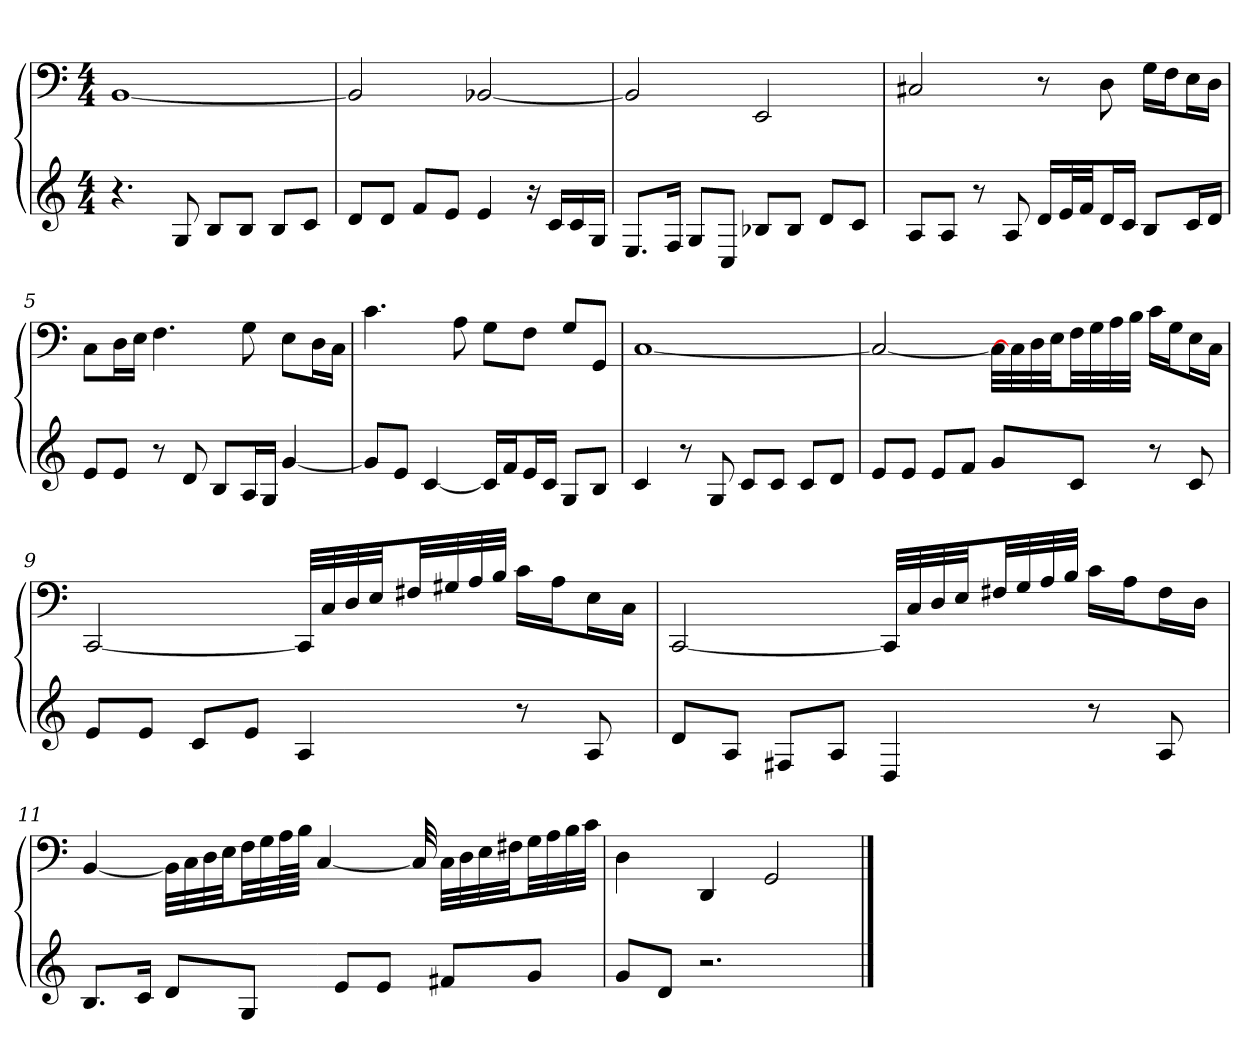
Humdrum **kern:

**kern	**kern
*part1	*part1
*staff2	*staff1
*k[]	*k[]
*C:	*C:
*M4/4	*M4/4
=1	=1
4.r	[1BB
8G	.
8BL	.
8BJ	.
8BL	.
8cJ	.
=2	=2
8dL	2BB]
8dJ	.
8fL	.
8eJ	.
4e	[2BB-X
16r	.
16cLL	.
16c	.
16GJJ	.
=3	=3
8.EL	2BB-]
16FJk	.
8GL	.
8CJ	.
8B-XL	2EE
8B-J	.
8dL	.
8cJ	.
=4	=4
8AL	2C#X
8AJ	.
8r	.
8A	.
16dLL	8r
32eL	.
32fJJ	.
16dL	8D
16cJJ	.
8BL	16GLL
.	16FJ
16cL	16EL
16dJJ	16DJJ
=5	=5
8eL	8CL
8eJ	16DL
.	16EJJ
8r	4.F
8d	.
8BL	.
16AL	8G
16GJJ	.
[4g	8EL
.	16DL
.	16CJJ
=6	=6
8gL]	4.c
8eJ	.
[4c	.
.	8A
16cLL]	8GL
16fJ	.
16eL	8FJ
16cJJ	.
8GL	8GL
8BJ	8GGJ
=7	=7
4c	[1C
8r	.
8G	.
8cL	.
8cJ	.
8cL	.
8dJ	.
=8	=8
8eL	2C_
8eJ	.
8eL	.
8fJ	.
8gL	32CLLL]
.	32C]
.	32D
.	32EJJ
8cJ	32FLL
.	32G
.	32A
.	32BJJJ
8r	16cLL
.	16GJ
8c	16EL
.	16CJJ
=9	=9
8eL	[2CC
8eJ	.
8cL	.
8eJ	.
4A	32CCLLL]
.	32C
.	32D
.	32EJJ
.	32F#XLL
.	32G#X
.	32A
.	32BJJJ
8r	16cLL
.	16AJ
8A	16EL
.	16CJJ
=10	=10
8dL	[2CC
8AJ	.
8F#XL	.
8AJ	.
4D	32CCLLL]
.	32C
.	32D
.	32EJJ
.	32F#XLL
.	32G
.	32A
.	32BJJJ
8r	16cLL
.	16AJ
8A	16F#L
.	16DJJ
=11	=11
8.BL	[4BB
16cJk	.
8dL	32BBLLL]
.	32C
.	32D
.	32EJJ
8GJ	32FLL
.	32G
.	64AL
.	64BJJJJ
.	[4C
8eL	.
8eJ	.
.	32C]
8f#XL	32CLLL
.	32D
.	32E
.	32F#XJJ
8gJ	32GLL
.	32A
.	32B
.	32cJJJ
=12	=12
8gL	4D
8dJ	.
2.r	4DD
.	2GG
==	==
*-	*-
